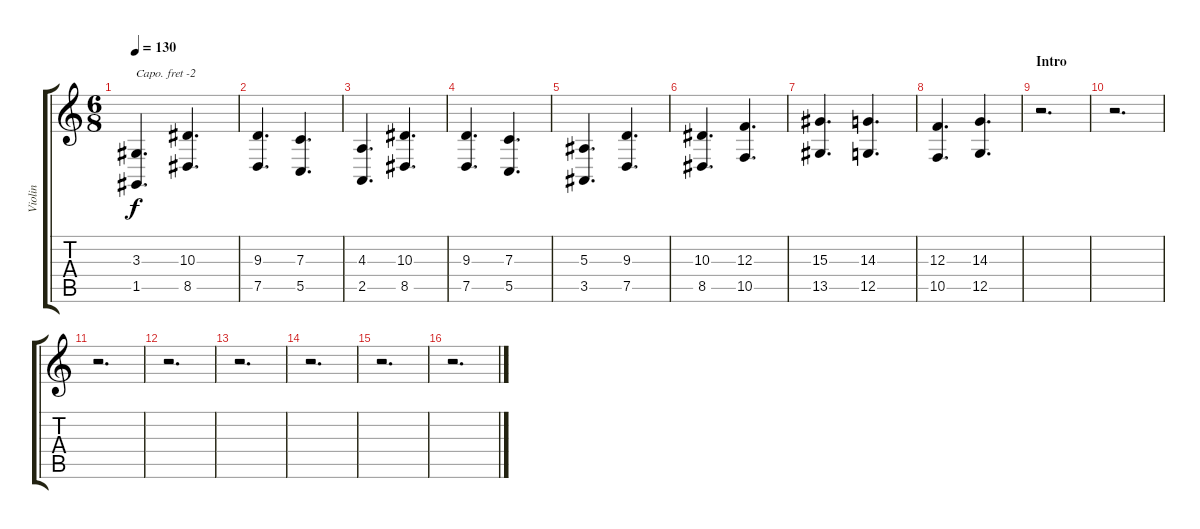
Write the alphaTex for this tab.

\track ("Violin" "Violin") {instrument violin}
\staff {score tabs}
\capo -2
\tuning (E4 B3 G3 D3 A2 D2) {hide}
\ts (6 8)
\tempo 130
\clef g2
\ks c
(3.3 1.5).4{d dy f} (10.3 8.5).4{d} |
(9.3 7.5).4{d} (7.3 5.5).4{d} |
(4.3 2.5).4{d} (10.3 8.5).4{d} |
(9.3 7.5).4{d} (7.3 5.5).4{d} |
(5.3 3.5).4{d} (9.3 7.5).4{d} |
(10.3 8.5).4{d} (12.3 10.5).4{d} |
(15.3 13.5).4{d} (14.3 12.5).4{d} |
(12.3 10.5).4{d} (14.3 12.5).4{d} |
\section ("" "Intro")
r.2{d} |
r.2{d} |
r.2{d} |
r.2{d} |
r.2{d} |
r.2{d} |
r.2{d} |
r.2{d}
